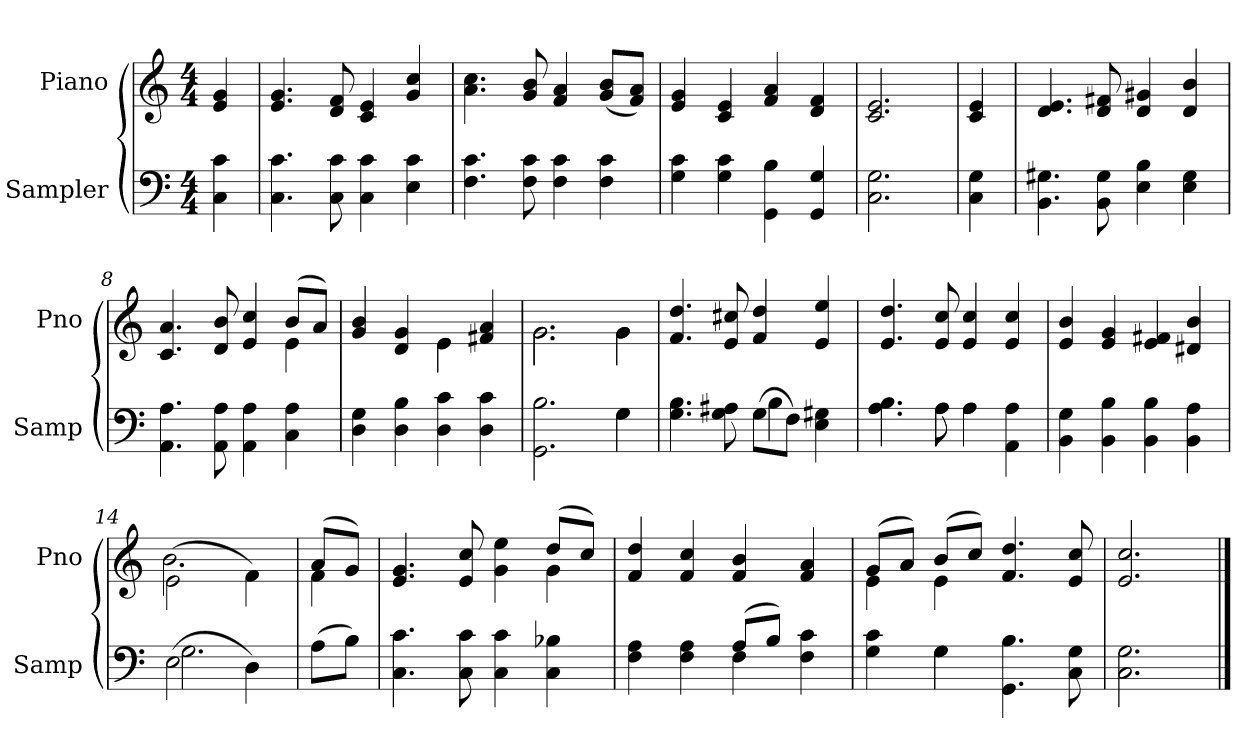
**kern	**kern
*part2	*part1
*staff2	*staff1
*I"Sampler	*I"Piano
*I'Samp	*I'Pno
*clefF4	*clefG2
*M4/4	*M4/4
=1	=1
4C 4c	4e 4g
=2	=2
4.C 4.c	4.e 4.g
8C 8c	8d 8f
4C 4c	4c 4e
4E 4c	4g 4cc
=3	=3
4.F 4.c	4.a 4.cc
8F 8c	8g 8b
4F 4c	4f 4a
4F 4c	(8g/ 8b/L
.	8f/ 8a/J)
=4	=4
4G 4c	4e 4g
4G 4c	4c 4e
4GG 4B	4f 4a
4GG 4G	4d 4f
=5	=5
2.C 2.G	2.c 2.e
=6	=6
4C 4G	4c 4e
=7	=7
4.BB\ 4.G#X\	4.d 4.e
8BB 8G#	8d 8f#X
4E 4B	4d 4g#X
4E 4G#	4d 4b
=8	=8
*	*^
4.AA 4.A	4.c 4.a	2.ryy
8AA 8A	8d 8b	.
4AA 4A	4e 4cc	.
4C 4A	(8b/L	4e
.	8a/J)	.
=9	=9	=9
4D 4G	4g 4b	2ryy
4D 4B	4d 4g	.
4D 4c	4e\	4e
4D 4c	4f#X 4a	4ryy
=10	=10	=10
*^	*	*
2.GG 2.B	2.ryy	2.g\	2.g
4G\	4G	4g\	4g
*	*	*v	*v
=11	=11	=11
4.G 4.B	2ryy	4.f 4.dd
8G 8A#X	.	8e 8cc#X
(8G\L	4B	4f 4dd
8F\J)	.	.
4E 4G#X	4ryy	4e 4ee
=12	=12	=12
4.A 4.B	4.ryy	4.e 4.dd
8A\	8A	8e 8cc
4A\	4A	4e 4cc
4AA 4A	4ryy	4e 4cc
*v	*v	*
=13	=13
4BB 4G	4e 4b
4BB 4B	4e 4g
4BB 4B	4e 4f#X
4BB 4A	4d#X 4b
=14	=14
*^	*^
(2E\	2.G	(2e\	2.b
4D\)	.	4f\)	.
*v	*v	*	*
=15	=15	=15
(8A\L	(8a/L	4f
8B\J)	8g/J)	.
=16	=16	=16
4.C 4.c	4.e 4.g	2.ryy
8C 8c	8e 8cc	.
4C 4c	4g 4ee	.
4C 4B-X	(8dd/L	4g
.	8cc/J)	.
*	*v	*v
=17	=17
*^	*
4F 4A	2ryy	4f 4dd
4F 4A	.	4f 4cc
(8A/L	4F	4f 4b
8B/J)	.	.
4F 4c	4ryy	4f 4a
=18	=18	=18
*	*	*^
4G 4c	4ryy	(8g/L	4e
.	.	8a/J)	.
4G\	4G	(8b/L	4e
.	.	8cc/J)	.
4.GG 4.B	2ryy	4.f 4.dd	2ryy
8C 8G	.	8e 8cc	.
*v	*v	*	*
*	*v	*v
=19	=19
2.C 2.G	2.e 2.cc
==	==
*-	*-
